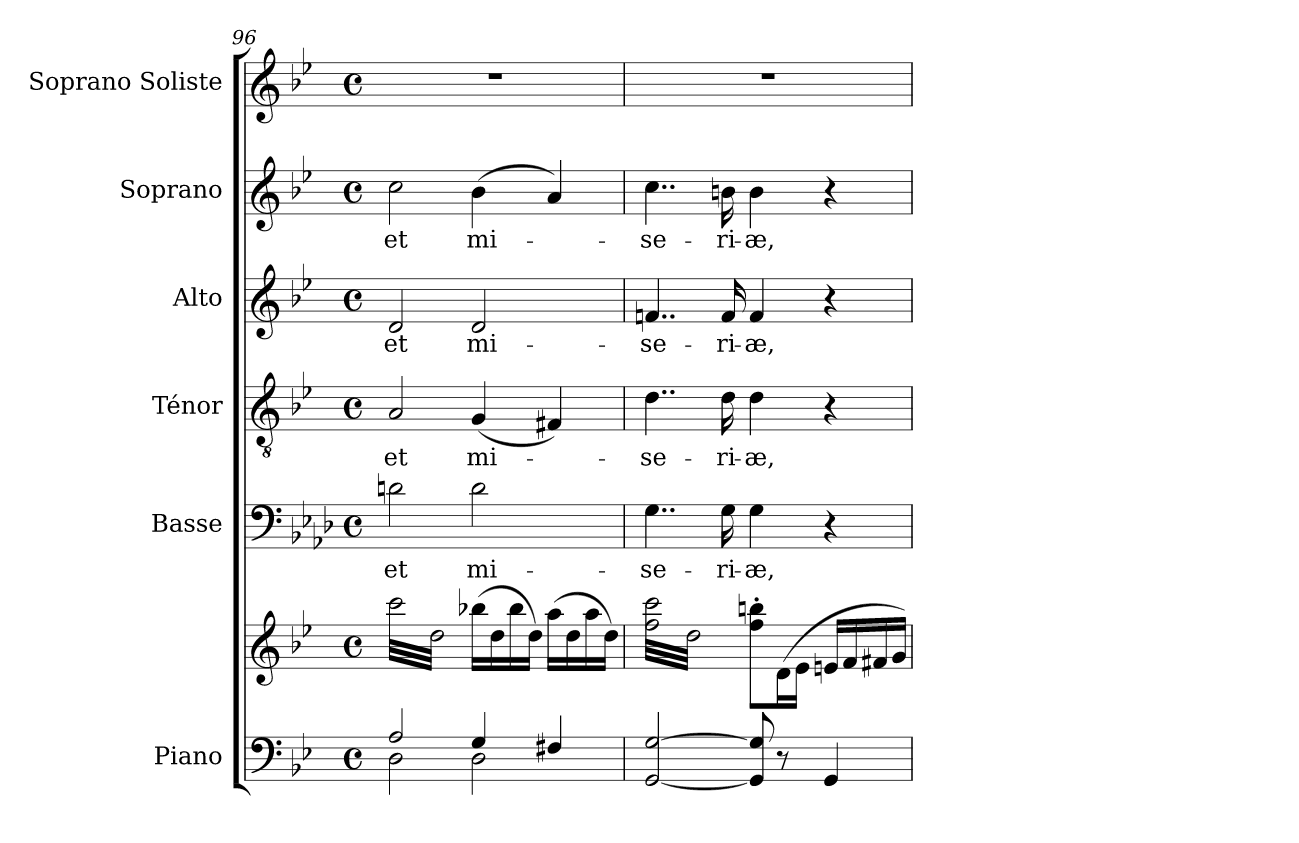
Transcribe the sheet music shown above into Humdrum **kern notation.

**kern	**kern	**kern	**text	**kern	**text	**kern	**text	**kern	**text	**kern
*part6	*part6	*part5	*part5	*part4	*part4	*part3	*part3	*part2	*part2	*part1
*staff7	*staff6	*staff5	*staff5	*staff4	*staff4	*staff3	*staff3	*staff2	*staff2	*staff1
*I"Piano	*	*I"Basse	*	*I"Ténor	*	*I"Alto	*	*I"Soprano	*	*I"Soprano Soliste
*I'Pno.	*	*I'B.	*	*I'T.	*	*I'A.	*	*I'S.	*	*
!!LO:LB:g=z
*clefF4	*clefG2	*clefF4	*	*clefGv2	*	*clefG2	*	*clefG2	*	*clefG2
*	*	*ITrd8c14	*	*	*	*	*	*	*	*
*k[b-e-]	*k[b-e-]	*k[b-e-a-d-]	*	*k[b-e-]	*	*k[b-e-]	*	*k[b-e-]	*	*k[b-e-]
*M4/4	*M4/4	*M4/4	*	*M4/4	*	*M4/4	*	*M4/4	*	*M4/4
*met(c)	*met(c)	*met(c)	*	*met(c)	*	*met(c)	*	*met(c)	*	*met(c)
=96	=96	=96	=96	=96	=96	=96	=96	=96	=96	=96
*^	*	*	*	*	*	*	*	*	*	*
*	*	*tremolo	*	*	*	*	*	*	*	*	*
2A/	2D\	(32ccc\LLL	2Dni\	et	2A/	et	2d/	et	2cc\	et	1r
.	.	32dd\)	.	.	.	.	.	.	.	.	.
.	.	32ccc\	.	.	.	.	.	.	.	.	.
.	.	32dd\)	.	.	.	.	.	.	.	.	.
.	.	32ccc\	.	.	.	.	.	.	.	.	.
.	.	32dd\)	.	.	.	.	.	.	.	.	.
.	.	32ccc\	.	.	.	.	.	.	.	.	.
.	.	32dd\)	.	.	.	.	.	.	.	.	.
.	.	32ccc\	.	.	.	.	.	.	.	.	.
.	.	32dd\)	.	.	.	.	.	.	.	.	.
.	.	32ccc\	.	.	.	.	.	.	.	.	.
.	.	32dd\)	.	.	.	.	.	.	.	.	.
.	.	32ccc\	.	.	.	.	.	.	.	.	.
.	.	32dd\)	.	.	.	.	.	.	.	.	.
.	.	32ccc\	.	.	.	.	.	.	.	.	.
.	.	32dd\)JJJ	.	.	.	.	.	.	.	.	.
*	*	*Xtremolo	*	*	*	*	*	*	*	*	*
4G/	2D\	(16bb-X\LL	2Di\	mi-	(4G/	mi-	2d/	mi-	(4b-\	mi-	.
.	.	.	.	.	.	.	.	.	.	.	.
.	.	16dd\	.	.	.	.	.	.	.	.	.
.	.	.	.	.	.	.	.	.	.	.	.
.	.	16bb-\	.	.	.	.	.	.	.	.	.
.	.	.	.	.	.	.	.	.	.	.	.
.	.	16dd\JJ)	.	.	.	.	.	.	.	.	.
.	.	.	.	.	.	.	.	.	.	.	.
4F#X/	.	(16aa\LL	.	.	4F#X/)	.	.	.	4a/)	.	.
.	.	16dd\	.	.	.	.	.	.	.	.	.
.	.	16aa\	.	.	.	.	.	.	.	.	.
.	.	16dd\JJ)	.	.	.	.	.	.	.	.	.
*v	*v	*	*	*	*	*	*	*	*	*	*
=97	=97	=97	=97	=97	=97	=97	=97	=97	=97	=97
*	*tremolo	*	*	*	*	*	*	*	*	*
[2GG/ [2G/	(32ff\ 32ccc\LLL	4..GGi\	-se-	4..d\	-se-	4..fn/	-se-	4..cc\	-se-	1r
.	32dd\)	.	.	.	.	.	.	.	.	.
.	32ff\ 32ccc\	.	.	.	.	.	.	.	.	.
.	32dd\)	.	.	.	.	.	.	.	.	.
.	32ff\ 32ccc\	.	.	.	.	.	.	.	.	.
.	32dd\)	.	.	.	.	.	.	.	.	.
.	32ff\ 32ccc\	.	.	.	.	.	.	.	.	.
.	32dd\)	.	.	.	.	.	.	.	.	.
.	32ff\ 32ccc\	.	.	.	.	.	.	.	.	.
.	32dd\)	.	.	.	.	.	.	.	.	.
.	32ff\ 32ccc\	.	.	.	.	.	.	.	.	.
.	32dd\)	.	.	.	.	.	.	.	.	.
.	32ff\ 32ccc\	.	.	.	.	.	.	.	.	.
.	32dd\)	.	.	.	.	.	.	.	.	.
.	32ff\ 32ccc\	16GGi\	-ri-	16d\	-ri-	16f/	-ri-	16bn\	-ri-	.
.	32dd\)JJJ	.	.	.	.	.	.	.	.	.
*	*Xtremolo	*	*	*	*	*	*	*	*	*
8GG/] 8G/]	8ff\' 8bbn\'L	4GGi\	-æ,	4d\	-æ,	4f/	-æ,	4b\	-æ,	.
.	.	.	.	.	.	.	.	.	.	.
.	.	.	.	.	.	.	.	.	.	.
.	.	.	.	.	.	.	.	.	.	.
8r	(>16d\L	.	.	.	.	.	.	.	.	.
.	.	.	.	.	.	.	.	.	.	.
.	16e-\JJ	.	.	.	.	.	.	.	.	.
.	.	.	.	.	.	.	.	.	.	.
4GG/	16en/LL	4r	.	4r	.	4r	.	4r	.	.
.	16f/	.	.	.	.	.	.	.	.	.
.	16f#X/	.	.	.	.	.	.	.	.	.
.	16g/JJ)	.	.	.	.	.	.	.	.	.
=	=	=	=	=	=	=	=	=	=	=
*-	*-	*-	*-	*-	*-	*-	*-	*-	*-	*-
